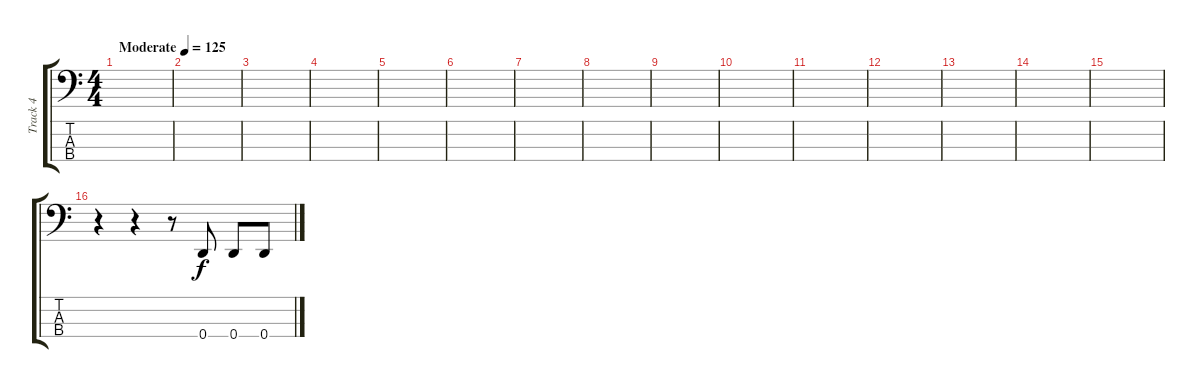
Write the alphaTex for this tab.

\track ("Track 4" "Track 4") {instrument electricbasspick}
\staff {score tabs}
\tuning (G2 D2 A1 D1) {hide}
\ts (4 4)
\tempo (125 "Moderate")
\clef f4
\ks c
|
|
|
|
|
|
|
|
|
|
|
|
|
|
|
r.4 r.4 r.8 0.4.8 0.4.8 0.4.8
